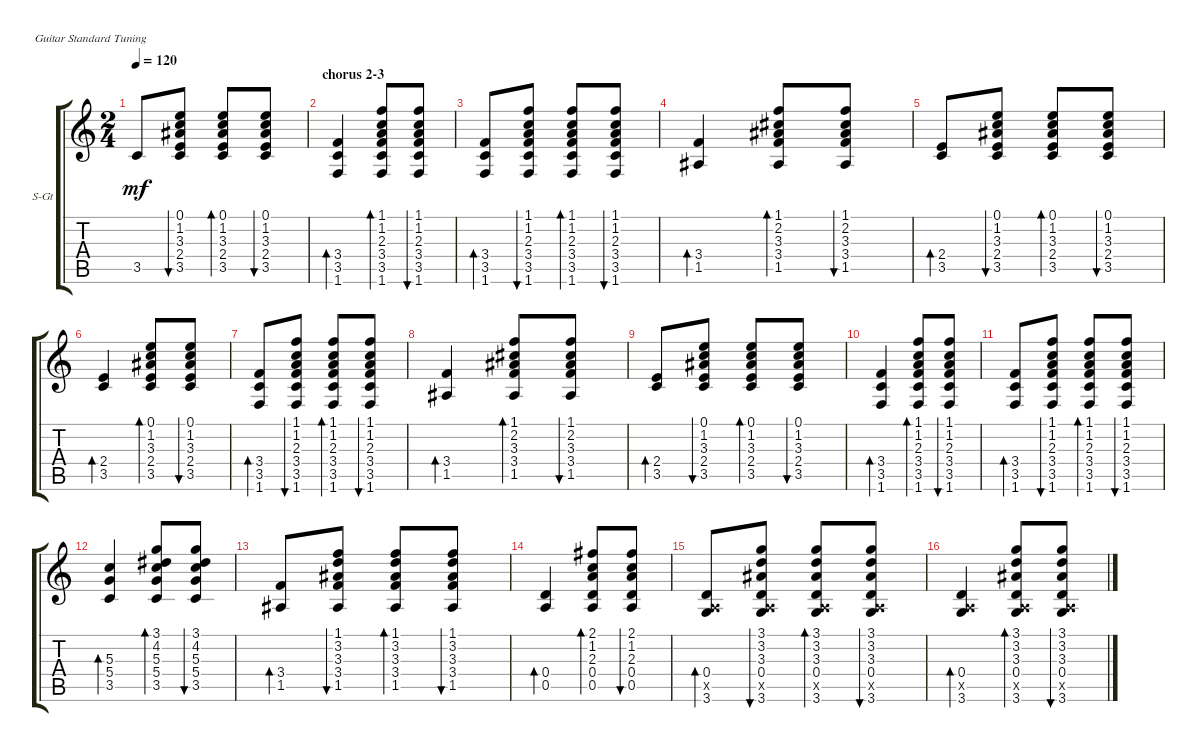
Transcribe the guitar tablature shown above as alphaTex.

\defaultSystemsLayout 4
\bracketExtendMode groupsimilarinstruments
\firstSystemTrackNameOrientation horizontal
\otherSystemsTrackNameOrientation horizontal
\track ("Steel Guitar" "S-Gt") {instrument acousticguitarsteel}
\staff {score tabs}
\tuning (E4 B3 G3 D3 A2 E2)
\ts (2 4)
\tempo 120
\clef g2
\ks c
3.5.8{dy mf} (3.3 2.4 1.2 0.1 3.5).8{bu 30} (3.3 2.4 1.2 0.1 3.5).8{bd 30} (3.3 2.4 1.2 0.1 3.5).8{bu 30} |
\section ("" "chorus 2-3")
(1.6 3.5 3.4).4{bd 30} (2.3 3.4 1.2 1.1 1.6 3.5).8{bd 30} (2.3 3.4 1.2 1.1 1.6 3.5).8{bu 30} |
(1.6 3.5 3.4).8{bd 30} (2.3 3.4 1.2 1.1 1.6 3.5).8{bu 30} (2.3 3.4 1.2 1.1 1.6 3.5).8{bd 30} (2.3 3.4 1.2 1.1 1.6 3.5).8{bu 30} |
(1.5 3.4).4{bd 30} (3.3 3.4 2.2 1.1 1.5).8{bd 30} (3.3 3.4 2.2 1.1 1.5).8{bu 30} |
(3.5 2.4).8{bd 30} (3.3 2.4 1.2 0.1 3.5).8{bu 30} (3.3 2.4 1.2 0.1 3.5).8{bd 30} (3.3 2.4 1.2 0.1 3.5).8{bu 30} |
(3.5 2.4).4{bd 30} (3.3 2.4 1.2 0.1 3.5).8{bd 30} (3.3 2.4 1.2 0.1 3.5).8{bu 30} |
(1.6 3.5 3.4).8{bd 30} (2.3 3.4 1.2 1.1 1.6 3.5).8{bu 30} (2.3 3.4 1.2 1.1 1.6 3.5).8{bd 30} (2.3 3.4 1.2 1.1 1.6 3.5).8{bu 30} |
(1.5 3.4).4{bd 30} (3.3 3.4 2.2 1.1 1.5).8{bd 30} (3.3 3.4 2.2 1.1 1.5).8{bu 30} |
(3.5 2.4).8{bd 30} (3.3 2.4 1.2 0.1 3.5).8{bu 30} (3.3 2.4 1.2 0.1 3.5).8{bd 30} (3.3 2.4 1.2 0.1 3.5).8{bu 30} |
(1.6 3.5 3.4).4{bd 30} (2.3 3.4 1.2 1.1 1.6 3.5).8{bd 30} (2.3 3.4 1.2 1.1 1.6 3.5).8{bu 30} |
(1.6 3.5 3.4).8{bd 30} (2.3 3.4 1.2 1.1 1.6 3.5).8{bu 30} (2.3 3.4 1.2 1.1 1.6 3.5).8{bd 30} (2.3 3.4 1.2 1.1 1.6 3.5).8{bu 30} |
(3.5 5.4 5.3).4{bd 30} (5.3 5.4 4.2 3.1 3.5).8{bd 30} (5.3 5.4 4.2 3.1 3.5).8{bu 30} |
(1.5 3.4).8{bd 30} (3.3 3.4 3.2 1.1 1.5).8{bu 30} (3.3 3.4 3.2 1.1 1.5).8{bd 30} (3.3 3.4 3.2 1.1 1.5).8{bu 30} |
(0.5 0.4).4{bd 30} (2.3 0.4 1.2 2.1 0.5).8{bd 30} (2.3 0.4 1.2 2.1 0.5).8{bu 30} |
(3.6 0.4 0.5{x}).8{bd 30} (3.3 0.4 3.2 3.1 3.6 0.5{x}).8{bu 30} (3.3 0.4 3.2 3.1 3.6 0.5{x}).8{bd 30} (3.3 0.4 3.2 3.1 3.6 0.5{x}).8{bu 30} |
(3.6 0.4 0.5{x}).4{bd 30} (3.3 0.4 3.2 3.1 3.6 0.5{x}).8{bd 30} (3.3 0.4 3.2 3.1 3.6 0.5{x}).8{bu 30}
